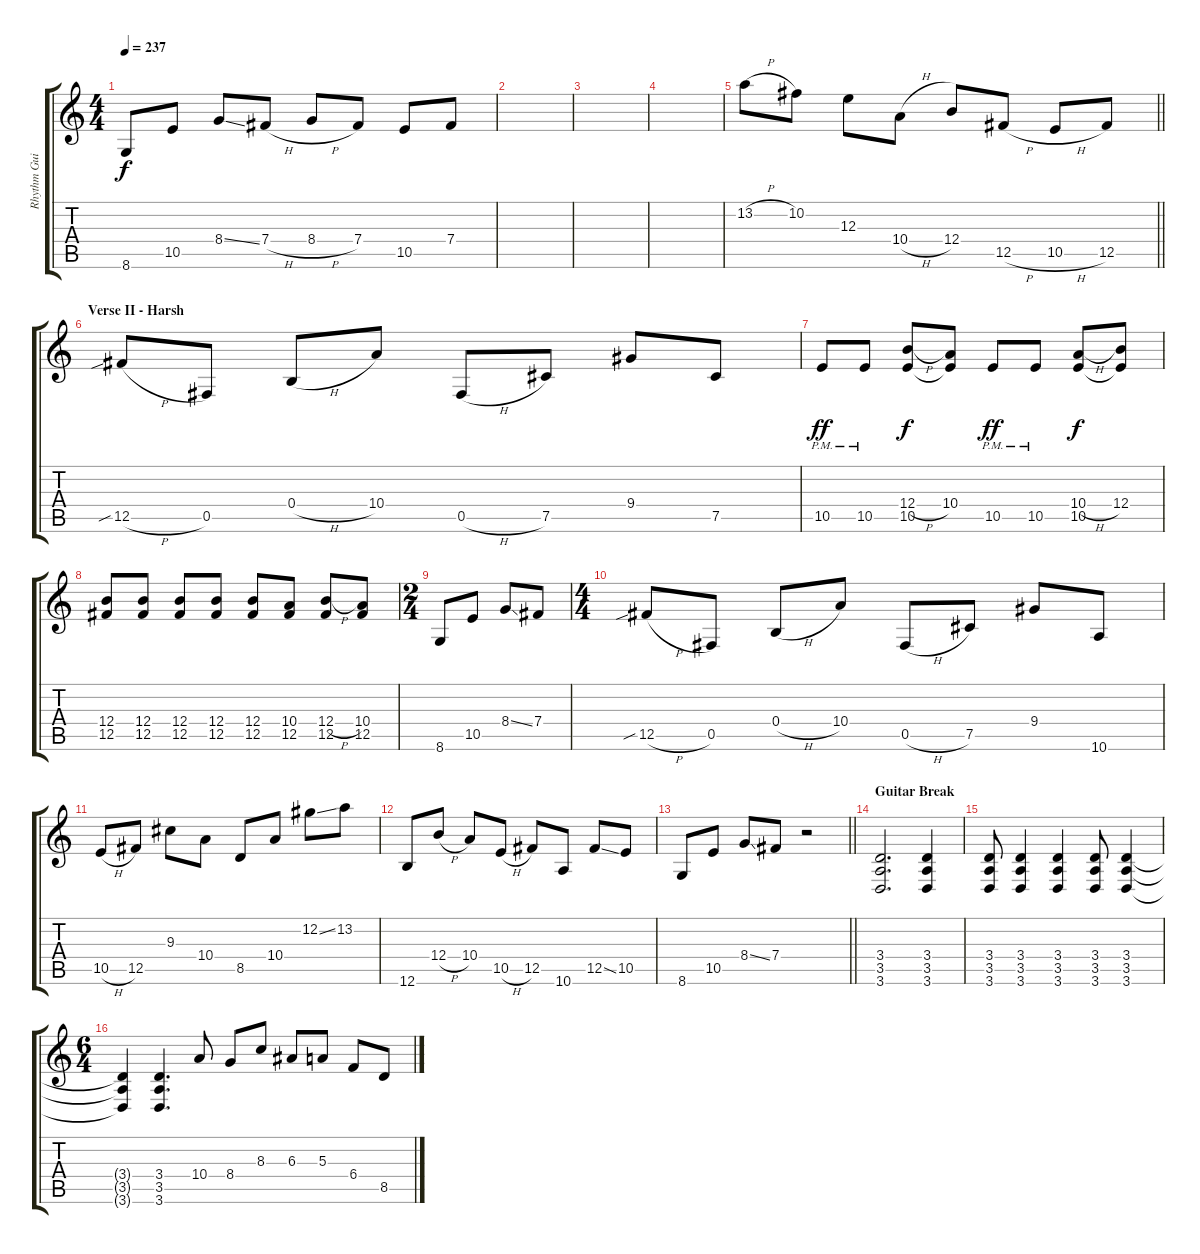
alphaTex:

\track ("Rhythm Guitar R" "Rhythm Gui") {instrument distortionguitar}
\staff {score tabs}
\tuning (Db4 Ab3 E3 B2 Gb2 B1) {hide}
\ts (4 4)
\tempo 237
\clef g2
\ks c
8.6.8{dy f} 10.5.8 8.4{ss}.8 7.4{h}.8 8.4{h}.8 7.4.8 10.5.8 7.4.8 |
|
|
|
\barLineRight lightlight
13.2{h}.8 10.2.8 12.3.8 10.4{h}.8 12.4.8 12.5{h}.8 10.5{h}.8 12.5.8 |
\section ("" "Verse II - Harsh")
12.5{sib h}.8 0.5.8 0.4{h}.8 10.4.8 0.5{h}.8 7.5.8 9.4.8 7.5.8 |
10.5{pm}.8{dy ff} 10.5{pm}.8 (12.4{h} 10.5).8{dy f} (10.4 10.5{t}).8 10.5{pm}.8{dy ff} 10.5{pm}.8 (10.4{h} 10.5).8{dy f} (12.4 10.5{t}).8 |
(12.4 12.5).8 (12.4 12.5).8 (12.4 12.5).8 (12.4 12.5).8 (12.4 12.5).8 (10.4 12.5).8 (12.4{h} 12.5).8 (10.4 12.5).8 |
\ts (2 4)
8.6.8 10.5.8 8.4{ss}.8 7.4.8 |
\ts (4 4)
12.5{sib h}.8 0.5.8 0.4{h}.8 10.4.8 0.5{h}.8 7.5.8 9.4.8 10.6.8 |
10.5{h}.8 12.5.8 9.3.8 10.4.8 8.5.8 10.4.8 12.2{ss}.8 13.2.8 |
12.6.8 12.4{h}.8 10.4.8 10.5{h}.8 12.5.8 10.6.8 12.5{ss}.8 10.5.8 |
\barLineRight lightlight
8.6.8 10.5.8 8.4{ss}.8 7.4.8 r.2 |
\section ("" "Guitar Break")
(3.4 3.5 3.6).2{d} (3.4 3.5 3.6).4 |
(3.4 3.5 3.6).8 (3.4 3.5 3.6).4 (3.4 3.5 3.6).4 (3.4 3.5 3.6).8 (3.4 3.5 3.6).4 |
\ts (6 4)
(3.4{t} 3.5{t} 3.6{t}).4 (3.4 3.5 3.6).4{d} 10.4.8 8.4.8 8.3.8 6.3.8 5.3.8 6.4.8 8.5.8
